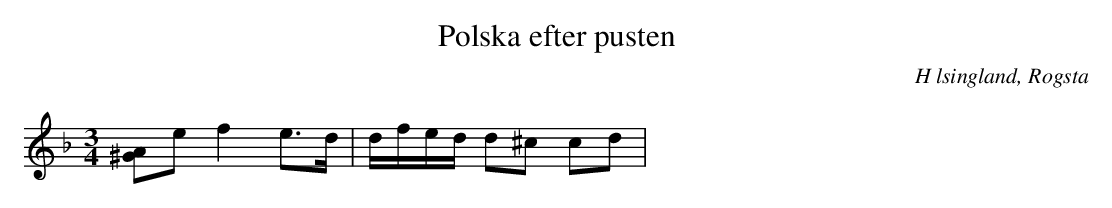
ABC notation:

X:1
T:Polska efter pusten
O:H lsingland, Rogsta
M:3/4
L:1/8
K:Dm
[^GA]e f2 e>d | d/f/e/d/ d^c cd |
